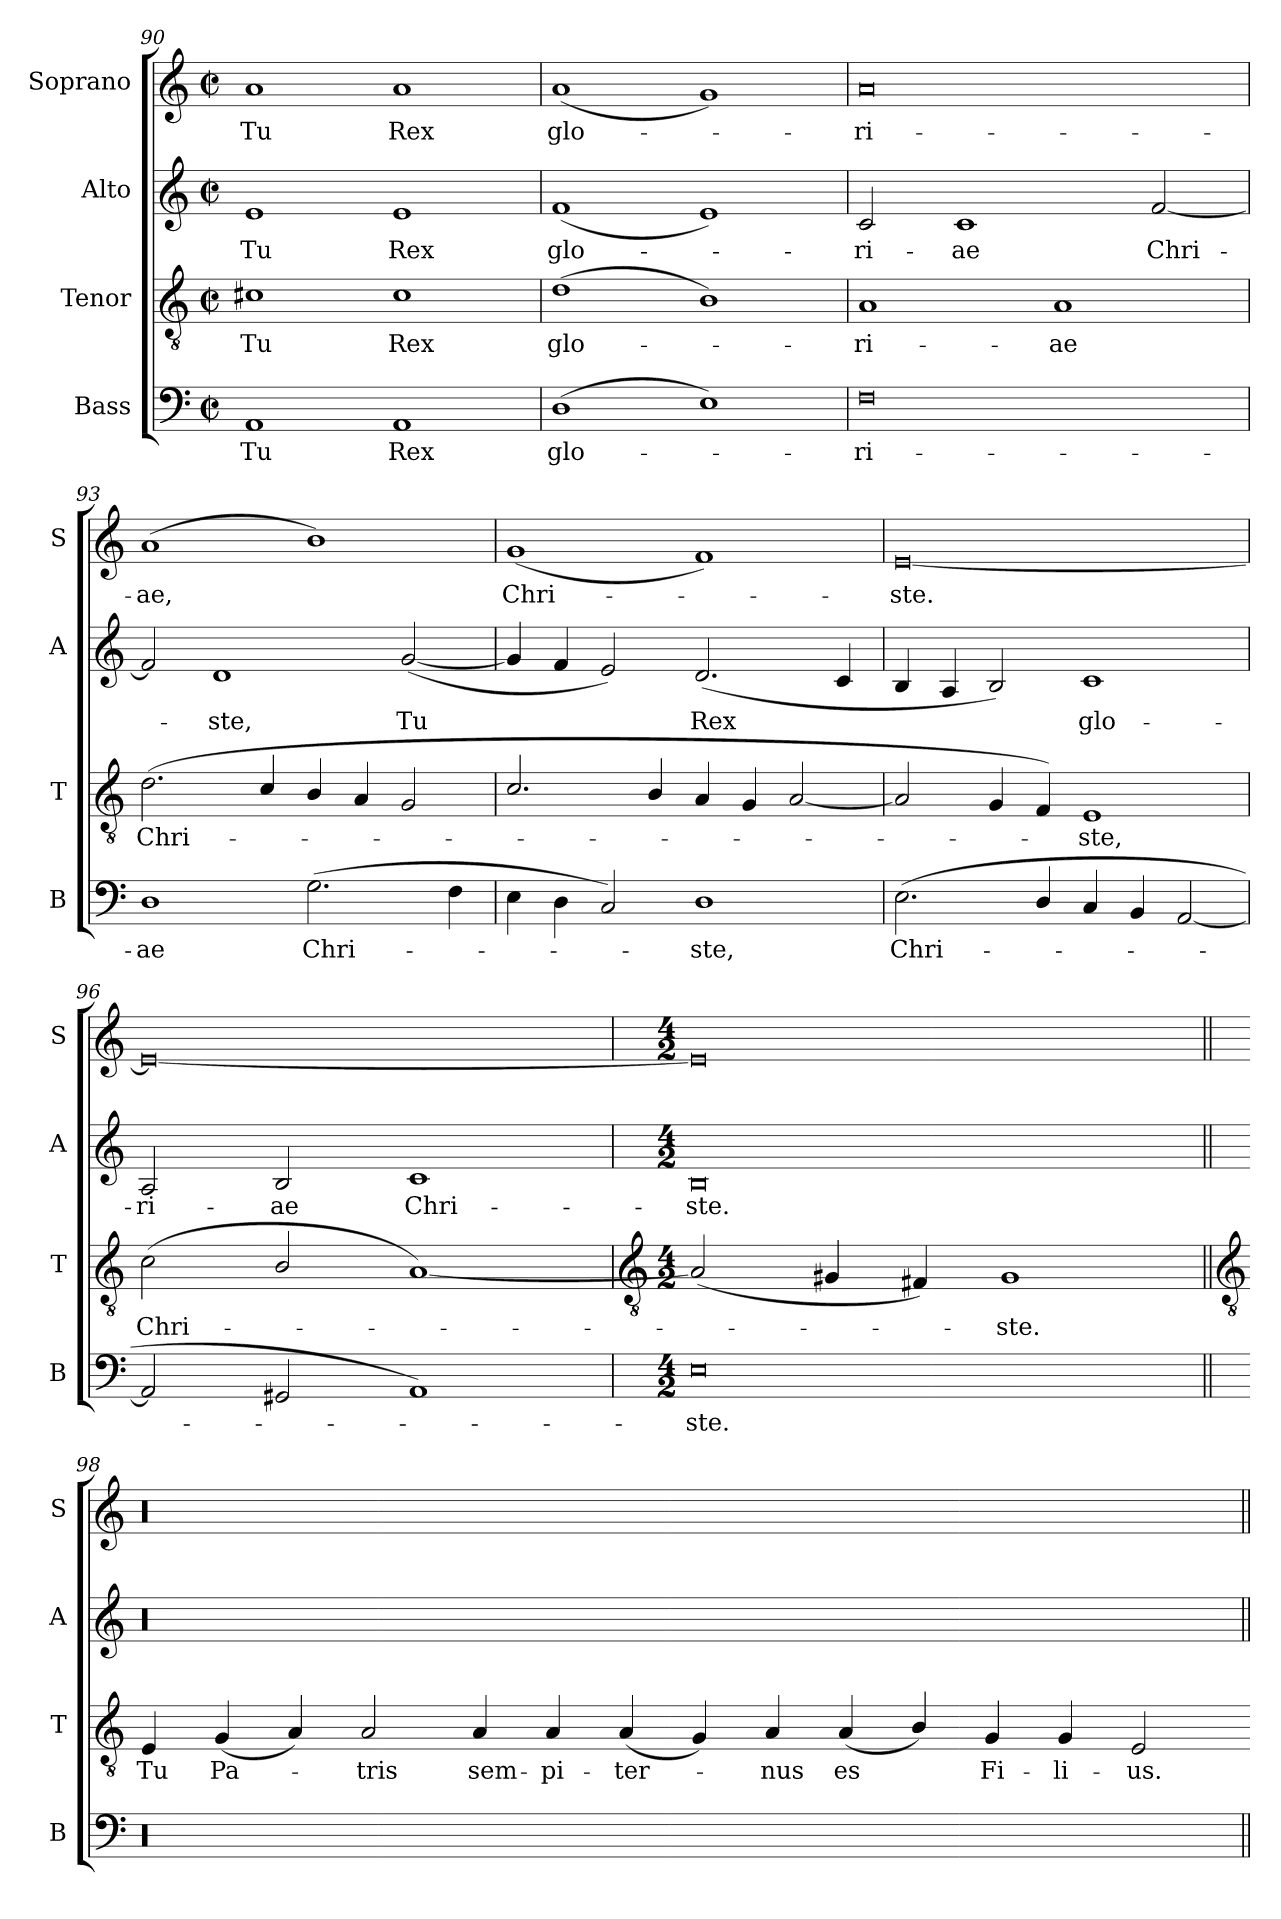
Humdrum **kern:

**kern	**text	**kern	**text	**kern	**text	**kern	**text
*part4	*part4	*part3	*part3	*part2	*part2	*part1	*part1
*staff4	*staff4	*staff3	*staff3	*staff2	*staff2	*staff1	*staff1
*I"Bass	*	*I"Tenor	*	*I"Alto	*	*I"Soprano	*
*I'B	*	*I'T	*	*I'A	*	*I'S	*
!!LO:LB:g=z
*clefF4	*	*clefGv2	*	*clefG2	*	*clefG2	*
*k[]	*	*k[]	*	*k[]	*	*k[]	*
*C:	*	*C:	*	*C:	*	*C:	*
*M4/2	*	*M4/2	*	*M4/2	*	*M4/2	*
*met(c|)	*	*met(c|)	*	*met(c|)	*	*met(c|)	*
=90	=90	=90	=90	=90	=90	=90	=90
!	!LO:LY:b	!	!LO:LY:b	!	!LO:LY:b	!	!LO:LY:b
1AA	Tu	1c#X	Tu	1e	Tu	1a	Tu
!	!LO:LY:b	!	!LO:LY:b	!	!LO:LY:b	!	!LO:LY:b
1AA	Rex	1c#	Rex	1e	Rex	1a	Rex
=91	=91	=91	=91	=91	=91	=91	=91
!	!LO:LY:b	!	!LO:LY:b	!	!LO:LY:b	!	!LO:LY:b
(>1D	glo-	(>1d	glo-	(<1f	glo-	(<1a	glo-
1E)	.	1B)	.	1e)	.	1g)	.
=92	=92	=92	=92	=92	=92	=92	=92
!	!LO:LY:b	!	!LO:LY:b	!	!LO:LY:b	!	!LO:LY:b
0F	ri-	1A	ri-	2c	ri-	0a	ri-
!	!	!	!	!	!LO:LY:b	!	!
.	.	.	.	1c	-ae	.	.
!	!	!	!LO:LY:b	!	!	!	!
.	.	1A	-ae	.	.	.	.
!	!	!	!	!	!LO:LY:b	!	!
.	.	.	.	[2f	Chri-	.	.
=93	=93	=93	=93	=93	=93	=93	=93
!	!LO:LY:b	!	!LO:LY:b	!	!	!	!LO:LY:b
1D	-ae	(<2.d	Chri-	2f]	.	(<1a	-ae,
!	!	!	!	!	!LO:LY:b	!	!
.	.	.	.	1d	ste,	.	.
.	.	4c/	.	.	.	.	.
!	!LO:LY:b	!	!	!	!	!	!
(>2.G	Chri-	4B/	.	.	.	1b)	.
.	.	4A	.	.	.	.	.
!	!	!	!	!	!LO:LY:b	!	!
.	.	2G	.	(<[2g	Tu	.	.
4F	.	.	.	.	.	.	.
=94	=94	=94	=94	=94	=94	=94	=94
!	!	!	!	!	!	!	!LO:LY:b
4E	.	2.c/	.	4g]	.	(<1g	Chri-
4D	.	.	.	4f	.	.	.
2C)	.	.	.	2e)	.	.	.
.	.	4B/	.	.	.	.	.
!	!LO:LY:b	!	!	!	!LO:LY:b	!	!
1D	ste,	4A	.	(<2.d	Rex	1f)	.
.	.	4G	.	.	.	.	.
.	.	[2A	.	.	.	.	.
.	.	.	.	4c	.	.	.
=95	=95	=95	=95	=95	=95	=95	=95
!	!LO:LY:b	!	!	!	!	!	!LO:LY:b
(<2.E	Chri-	2A]	.	4B	.	[0e	ste.
.	.	.	.	4A	.	.	.
.	.	4G	.	2B)	.	.	.
4D/	.	4F)	.	.	.	.	.
!	!	!	!LO:LY:b	!	!LO:LY:b	!	!
4C	.	1E	ste,	1c	glo-	.	.
4BB	.	.	.	.	.	.	.
[2AA	.	.	.	.	.	.	.
=96	=96	=96	=96	=96	=96	=96	=96
!	!	!	!LO:LY:b	!	!LO:LY:b	!	!
2AA]	.	(<2c	Chri-	2A	-ri-	0e_	.
!	!	!	!	!	!LO:LY:b	!	!
2GG#X	.	2B/	.	2B	-ae	.	.
!	!	!	!	!	!LO:LY:b	!	!
1AA)	.	[1A)	.	1c	Chri-	.	.
!!LO:LB:g=z
=97	=97	=97	=97	=97	=97	=97	=97
*	*	*clefGv2	*	*	*	*	*
*M4/2	*	*M4/2	*	*M4/2	*	*M4/2	*
!	!LO:LY:b	!	!	!	!LO:LY:b	!	!
0E	ste.	(<2A]	.	0B	-ste.	0e]	.
.	.	4G#X	.	.	.	.	.
.	.	4F#)	.	.	.	.	.
!	!	!	!LO:LY:b	!	!	!	!
.	.	1G#	ste.	.	.	.	.
!!LO:LB:g=z
=98||	=98||	=98||	=98||	=98||	=98||	=98||	=98||
*	*	*clefGv2	*	*	*	*	*
!	!	!	!LO:LY:b	!	!	!	!
00r	.	4E	Tu	00r	.	00r	.
!	!	!	!LO:LY:b	!	!	!	!
.	.	(<4G	Pa-	.	.	.	.
.	.	4A)	.	.	.	.	.
!	!	!	!LO:LY:b	!	!	!	!
.	.	2A	tris	.	.	.	.
!	!	!	!LO:LY:b	!	!	!	!
.	.	4A	sem-	.	.	.	.
!	!	!	!LO:LY:b	!	!	!	!
.	.	4A	-pi-	.	.	.	.
!	!	!	!LO:LY:b	!	!	!	!
.	.	(<4A	-ter-	.	.	.	.
.	.	4G)	.	.	.	.	.
!	!	!	!LO:LY:b	!	!	!	!
.	.	4A	nus	.	.	.	.
!	!	!	!LO:LY:b	!	!	!	!
.	.	(<4A	es	.	.	.	.
.	.	4B/)	.	.	.	.	.
!	!	!	!LO:LY:b	!	!	!	!
.	.	4G	Fi-	.	.	.	.
!	!	!	!LO:LY:b	!	!	!	!
.	.	4G	-li-	.	.	.	.
!	!	!	!LO:LY:b	!	!	!	!
.	.	2E	-us.	.	.	.	.
=||	=||	=-	=||	=||	=||	=||	=||
*-	*-	*-	*-	*-	*-	*-	*-
